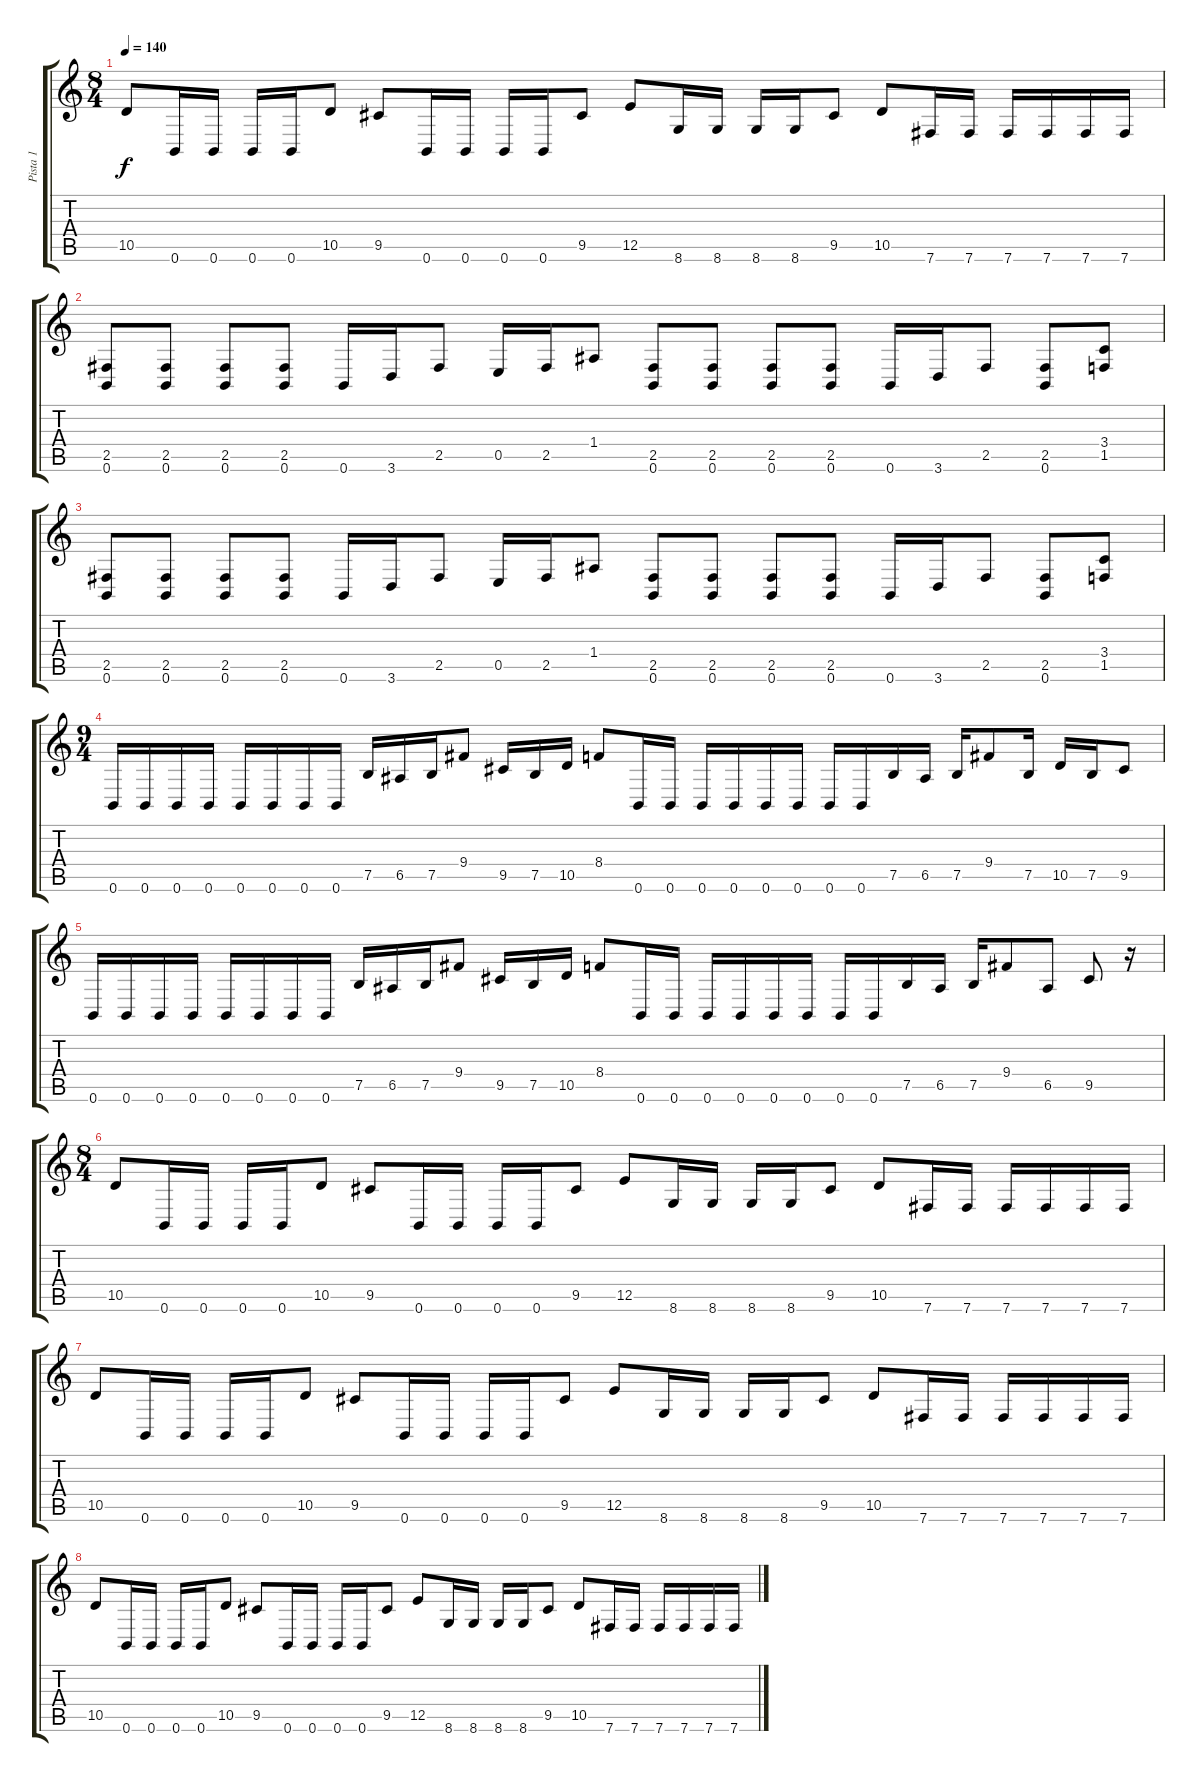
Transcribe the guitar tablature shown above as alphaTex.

\track ("Pista 1" "Pista 1") {instrument distortionguitar}
\staff {score tabs}
\tuning (B3 Gb3 D3 A2 E2 B1) {hide}
\ts (8 4)
\tempo 140
\clef g2
\ks c
10.5.8{dy f} 0.6.16 0.6.16 0.6.16 0.6.16 10.5.8 9.5.8 0.6.16 0.6.16 0.6.16 0.6.16 9.5.8 12.5.8 8.6.16 8.6.16 8.6.16 8.6.16 9.5.8 10.5.8 7.6.16 7.6.16 7.6.16 7.6.16 7.6.16 7.6.16 |
(2.5 0.6).8 (2.5 0.6).8 (2.5 0.6).8 (2.5 0.6).8 0.6.16 3.6.16 2.5.8 0.5.16 2.5.16 1.4.8 (2.5 0.6).8 (2.5 0.6).8 (2.5 0.6).8 (2.5 0.6).8 0.6.16 3.6.16 2.5.8 (2.5 0.6).8 (3.4 1.5).8 |
(2.5 0.6).8 (2.5 0.6).8 (2.5 0.6).8 (2.5 0.6).8 0.6.16 3.6.16 2.5.8 0.5.16 2.5.16 1.4.8 (2.5 0.6).8 (2.5 0.6).8 (2.5 0.6).8 (2.5 0.6).8 0.6.16 3.6.16 2.5.8 (2.5 0.6).8 (3.4 1.5).8 |
\ts (9 4)
0.6.16 0.6.16 0.6.16 0.6.16 0.6.16 0.6.16 0.6.16 0.6.16 7.5.16 6.5.16 7.5.16 9.4.8 9.5.16 7.5.16 10.5.16 8.4.8 0.6.16 0.6.16 0.6.16 0.6.16 0.6.16 0.6.16 0.6.16 0.6.16 7.5.16 6.5.16 7.5.16 9.4.8 7.5.16 10.5.16 7.5.16 9.5.8 |
0.6.16 0.6.16 0.6.16 0.6.16 0.6.16 0.6.16 0.6.16 0.6.16 7.5.16 6.5.16 7.5.16 9.4.8 9.5.16 7.5.16 10.5.16 8.4.8 0.6.16 0.6.16 0.6.16 0.6.16 0.6.16 0.6.16 0.6.16 0.6.16 7.5.16 6.5.16 7.5.16 9.4.8 6.5.8 9.5.8 r.16 |
\ts (8 4)
10.5.8 0.6.16 0.6.16 0.6.16 0.6.16 10.5.8 9.5.8 0.6.16 0.6.16 0.6.16 0.6.16 9.5.8 12.5.8 8.6.16 8.6.16 8.6.16 8.6.16 9.5.8 10.5.8 7.6.16 7.6.16 7.6.16 7.6.16 7.6.16 7.6.16 |
10.5.8 0.6.16 0.6.16 0.6.16 0.6.16 10.5.8 9.5.8 0.6.16 0.6.16 0.6.16 0.6.16 9.5.8 12.5.8 8.6.16 8.6.16 8.6.16 8.6.16 9.5.8 10.5.8 7.6.16 7.6.16 7.6.16 7.6.16 7.6.16 7.6.16 |
10.5.8 0.6.16 0.6.16 0.6.16 0.6.16 10.5.8 9.5.8 0.6.16 0.6.16 0.6.16 0.6.16 9.5.8 12.5.8 8.6.16 8.6.16 8.6.16 8.6.16 9.5.8 10.5.8 7.6.16 7.6.16 7.6.16 7.6.16 7.6.16 7.6.16
